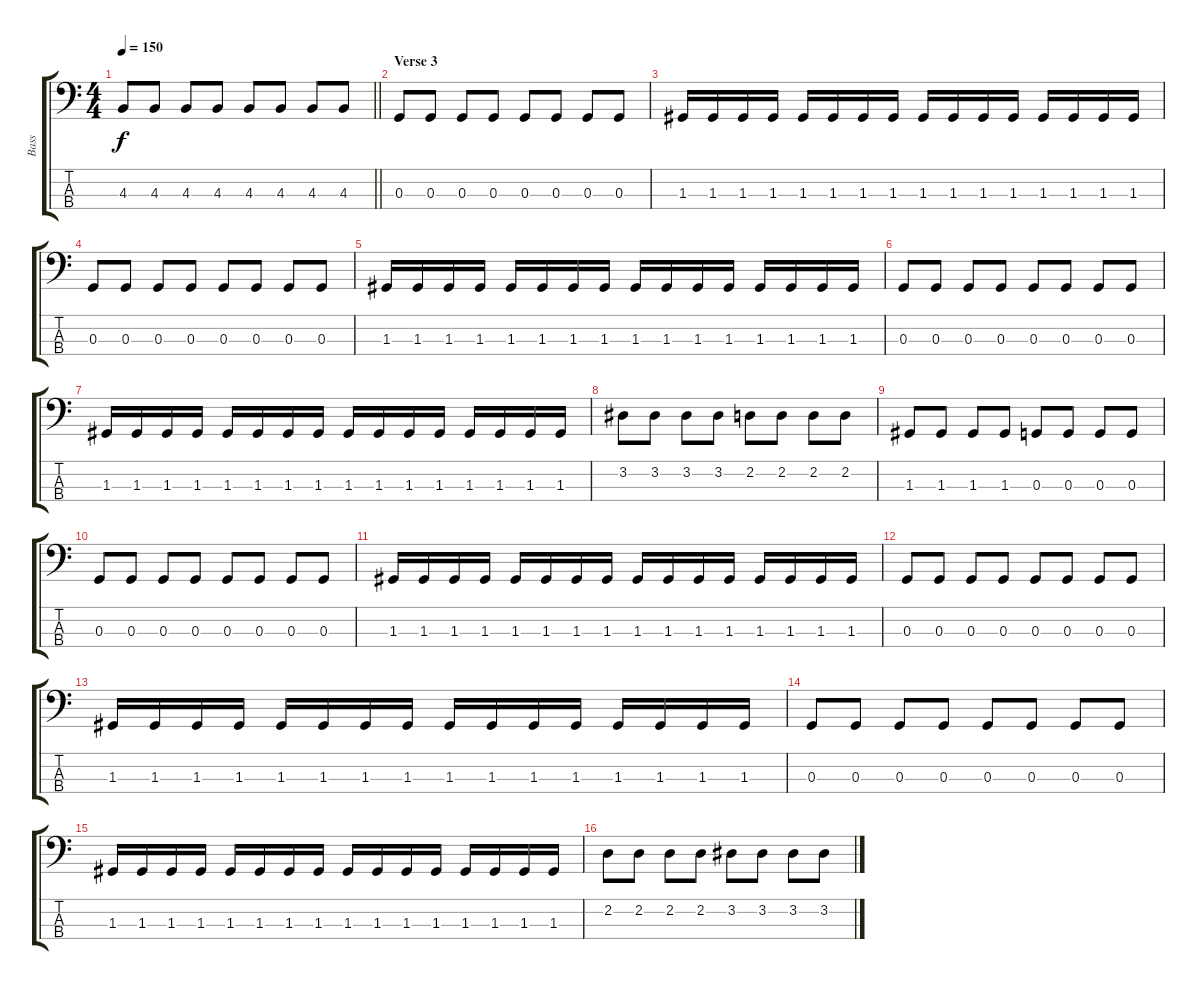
\track ("Bass" "Bass") {instrument electricbassfinger}
\staff {score tabs}
\tuning (F2 C2 G1 D1) {hide}
\ts (4 4)
\tempo 150
\clef f4
\barLineRight lightlight
\ks c
4.3.8{dy f} 4.3.8 4.3.8 4.3.8 4.3.8 4.3.8 4.3.8 4.3.8 |
\section ("" "Verse 3")
0.3.8 0.3.8 0.3.8 0.3.8 0.3.8 0.3.8 0.3.8 0.3.8 |
1.3.16 1.3.16 1.3.16 1.3.16 1.3.16 1.3.16 1.3.16 1.3.16 1.3.16 1.3.16 1.3.16 1.3.16 1.3.16 1.3.16 1.3.16 1.3.16 |
0.3.8 0.3.8 0.3.8 0.3.8 0.3.8 0.3.8 0.3.8 0.3.8 |
1.3.16 1.3.16 1.3.16 1.3.16 1.3.16 1.3.16 1.3.16 1.3.16 1.3.16 1.3.16 1.3.16 1.3.16 1.3.16 1.3.16 1.3.16 1.3.16 |
0.3.8 0.3.8 0.3.8 0.3.8 0.3.8 0.3.8 0.3.8 0.3.8 |
1.3.16 1.3.16 1.3.16 1.3.16 1.3.16 1.3.16 1.3.16 1.3.16 1.3.16 1.3.16 1.3.16 1.3.16 1.3.16 1.3.16 1.3.16 1.3.16 |
3.2.8 3.2.8 3.2.8 3.2.8 2.2.8 2.2.8 2.2.8 2.2.8 |
1.3.8 1.3.8 1.3.8 1.3.8 0.3.8 0.3.8 0.3.8 0.3.8 |
0.3.8 0.3.8 0.3.8 0.3.8 0.3.8 0.3.8 0.3.8 0.3.8 |
1.3.16 1.3.16 1.3.16 1.3.16 1.3.16 1.3.16 1.3.16 1.3.16 1.3.16 1.3.16 1.3.16 1.3.16 1.3.16 1.3.16 1.3.16 1.3.16 |
0.3.8 0.3.8 0.3.8 0.3.8 0.3.8 0.3.8 0.3.8 0.3.8 |
1.3.16 1.3.16 1.3.16 1.3.16 1.3.16 1.3.16 1.3.16 1.3.16 1.3.16 1.3.16 1.3.16 1.3.16 1.3.16 1.3.16 1.3.16 1.3.16 |
0.3.8 0.3.8 0.3.8 0.3.8 0.3.8 0.3.8 0.3.8 0.3.8 |
1.3.16 1.3.16 1.3.16 1.3.16 1.3.16 1.3.16 1.3.16 1.3.16 1.3.16 1.3.16 1.3.16 1.3.16 1.3.16 1.3.16 1.3.16 1.3.16 |
2.2.8 2.2.8 2.2.8 2.2.8 3.2.8 3.2.8 3.2.8 3.2.8
